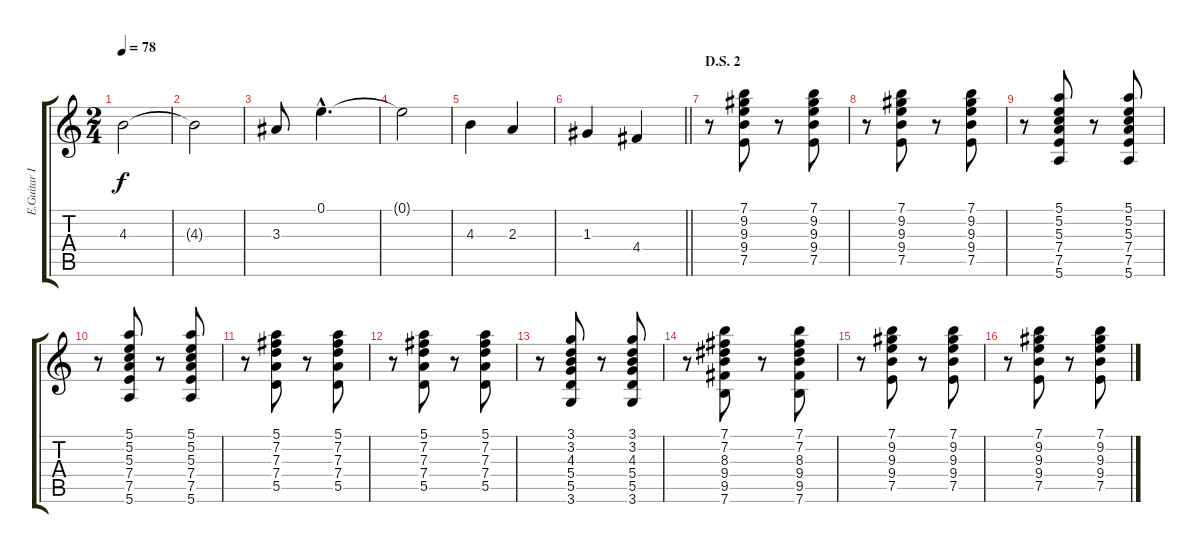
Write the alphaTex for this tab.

\track ("E.Guitar II" "E.Guitar I") {instrument overdrivenguitar}
\staff {score tabs}
\tuning (E4 B3 G3 D3 A2 E2) {hide}
\ts (2 4)
\tempo 78
\clef g2
\ks c
4.3.2{dy f} |
4.3{t}.2 |
3.3.8 0.1{hac}.4{d} |
0.1{t}.2 |
4.3.4 2.3.4 |
\barLineRight lightlight
1.3.4 4.4.4 |
\section ("" "D.S. 2")
r.8 (7.1 9.2 9.3 9.4 7.5).8 r.8 (7.1 9.2 9.3 9.4 7.5).8 |
r.8 (7.1 9.2 9.3 9.4 7.5).8 r.8 (7.1 9.2 9.3 9.4 7.5).8 |
r.8 (5.1 5.2 5.3 7.4 7.5 5.6).8 r.8 (5.1 5.2 5.3 7.4 7.5 5.6).8 |
r.8 (5.1 5.2 5.3 7.4 7.5 5.6).8 r.8 (5.1 5.2 5.3 7.4 7.5 5.6).8 |
r.8 (5.1 7.2 7.3 7.4 5.5).8 r.8 (5.1 7.2 7.3 7.4 5.5).8 |
r.8 (5.1 7.2 7.3 7.4 5.5).8 r.8 (5.1 7.2 7.3 7.4 5.5).8 |
r.8 (3.1 3.2 4.3 5.4 5.5 3.6).8 r.8 (3.1 3.2 4.3 5.4 5.5 3.6).8 |
r.8 (7.1 7.2 8.3 9.4 9.5 7.6).8 r.8 (7.1 7.2 8.3 9.4 9.5 7.6).8 |
r.8 (7.1 9.2 9.3 9.4 7.5).8 r.8 (7.1 9.2 9.3 9.4 7.5).8 |
r.8 (7.1 9.2 9.3 9.4 7.5).8 r.8 (7.1 9.2 9.3 9.4 7.5).8
